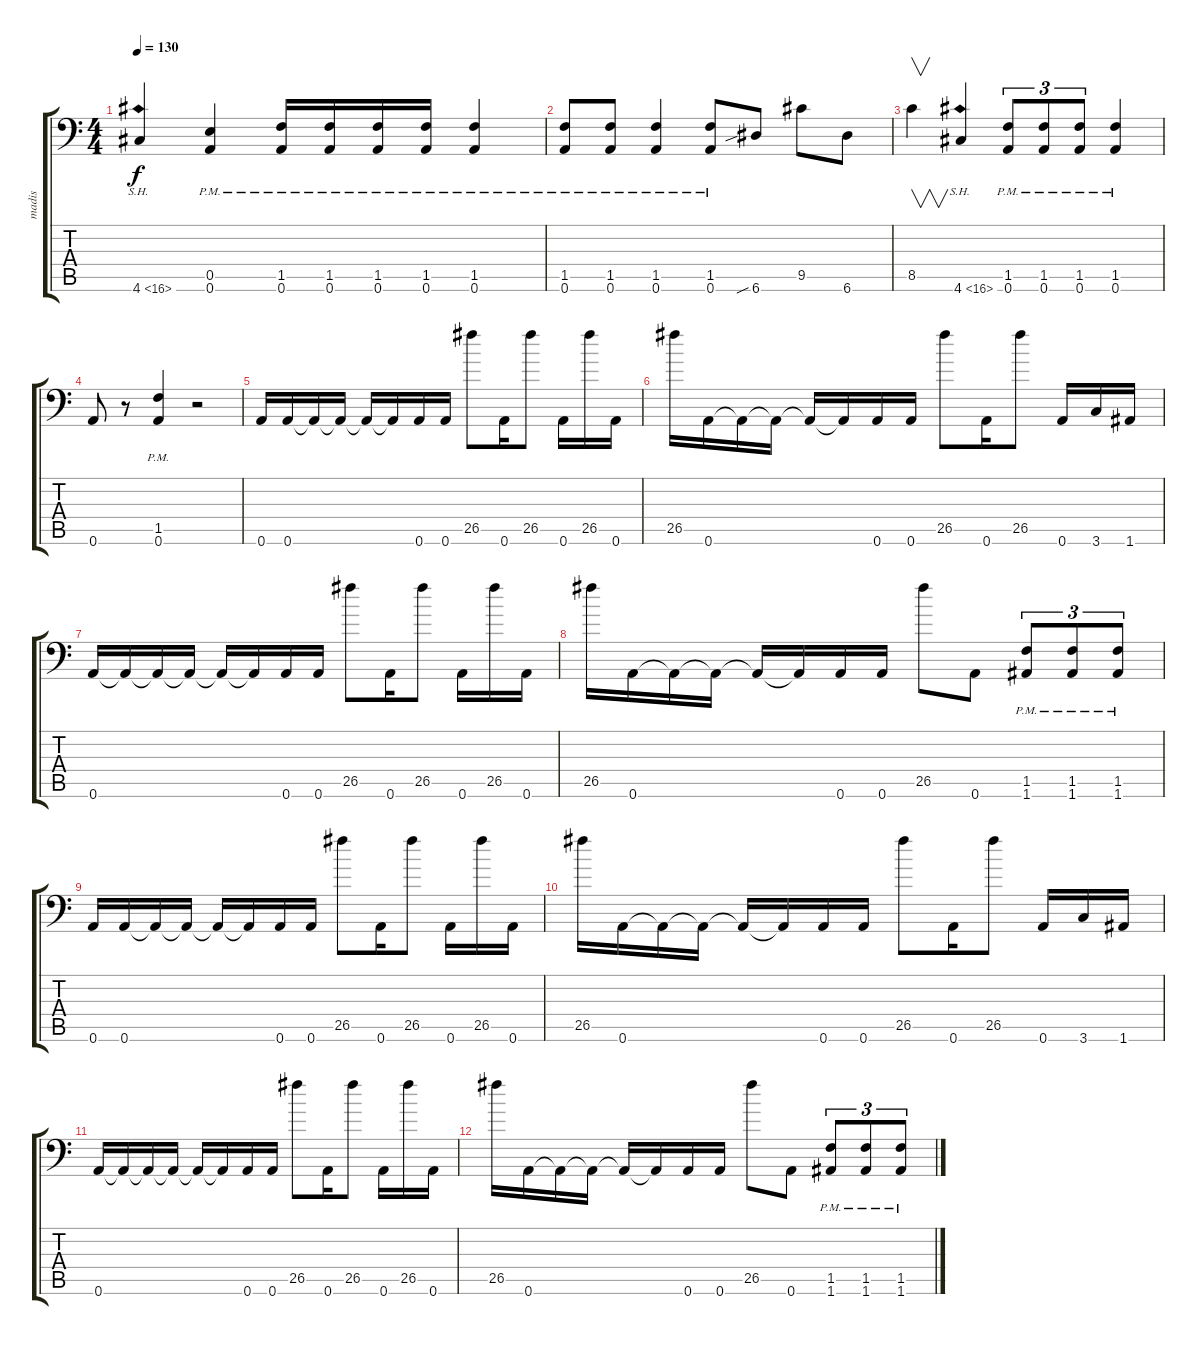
\track ("madis" "madis") {instrument distortionguitar}
\staff {score tabs}
\tuning (B3 G3 D3 A2 E2 A1) {hide}
\ts (4 4)
\tempo 130
\clef f4
\ks c
4.6{sh 12}.4{dy f instrument guitarharmonics} (0.5{pm} 0.6{pm}).4{instrument distortionguitar} (1.5{pm} 0.6{pm}).16 (1.5{pm} 0.6{pm}).16 (1.5{pm} 0.6{pm}).16 (1.5{pm} 0.6{pm}).16 (1.5{pm} 0.6{pm}).4 |
(1.5{pm} 0.6{pm}).8 (1.5{pm} 0.6{pm}).8 (1.5{pm} 0.6{pm}).4 (1.5{pm} 0.6{pm}).8 6.6{sib}.8 9.5.8 6.6.8 |
8.5.4{v} 4.6{sh 12}.4{instrument guitarharmonics} (1.5{pm} 0.6{pm}).8{tu (3 2) instrument distortionguitar} (1.5{pm} 0.6{pm}).8{tu (3 2)} (1.5{pm} 0.6{pm}).8{tu (3 2)} (1.5{pm} 0.6{pm}).4 |
0.6.8 r.8 (1.5{pm} 0.6{pm}).4 r.2 |
0.6.16 0.6.16 0.6{t}.16 0.6{t}.16 0.6{t}.16 0.6{t}.16 0.6.16 0.6.16 26.5.8{instrument guitarharmonics} 0.6.16{instrument distortionguitar} 26.5.8{instrument guitarharmonics} 0.6.16{instrument distortionguitar} 26.5.16{instrument guitarharmonics} 0.6.16{instrument distortionguitar} |
26.5.16{instrument guitarharmonics} 0.6.16{instrument distortionguitar} 0.6{t}.16 0.6{t}.16 0.6{t}.16 0.6{t}.16 0.6.16 0.6.16 26.5.8{instrument guitarharmonics} 0.6.16{instrument distortionguitar} 26.5.8{instrument guitarharmonics} 0.6.16{instrument distortionguitar} 3.6.16 1.6.16 |
0.6.16 0.6{t}.16 0.6{t}.16 0.6{t}.16 0.6{t}.16 0.6{t}.16 0.6.16 0.6.16 26.5.8{instrument guitarharmonics} 0.6.16{instrument distortionguitar} 26.5.8{instrument guitarharmonics} 0.6.16{instrument distortionguitar} 26.5.16{instrument guitarharmonics} 0.6.16{instrument distortionguitar} |
26.5.16{instrument guitarharmonics} 0.6.16{instrument distortionguitar} 0.6{t}.16 0.6{t}.16 0.6{t}.16 0.6{t}.16 0.6.16 0.6.16 26.5.8{instrument guitarharmonics} 0.6.8{instrument distortionguitar} (1.5{pm} 1.6{pm}).8{tu (3 2)} (1.5{pm} 1.6{pm}).8{tu (3 2)} (1.5{pm} 1.6{pm}).8{tu (3 2)} |
0.6.16 0.6.16 0.6{t}.16 0.6{t}.16 0.6{t}.16 0.6{t}.16 0.6.16 0.6.16 26.5.8{instrument guitarharmonics} 0.6.16{instrument distortionguitar} 26.5.8{instrument guitarharmonics} 0.6.16{instrument distortionguitar} 26.5.16{instrument guitarharmonics} 0.6.16{instrument distortionguitar} |
26.5.16{instrument guitarharmonics} 0.6.16{instrument distortionguitar} 0.6{t}.16 0.6{t}.16 0.6{t}.16 0.6{t}.16 0.6.16 0.6.16 26.5.8{instrument guitarharmonics} 0.6.16{instrument distortionguitar} 26.5.8{instrument guitarharmonics} 0.6.16{instrument distortionguitar} 3.6.16 1.6.16 |
0.6.16 0.6{t}.16 0.6{t}.16 0.6{t}.16 0.6{t}.16 0.6{t}.16 0.6.16 0.6.16 26.5.8{instrument guitarharmonics} 0.6.16{instrument distortionguitar} 26.5.8{instrument guitarharmonics} 0.6.16{instrument distortionguitar} 26.5.16{instrument guitarharmonics} 0.6.16{instrument distortionguitar} |
26.5.16{instrument guitarharmonics} 0.6.16{instrument distortionguitar} 0.6{t}.16 0.6{t}.16 0.6{t}.16 0.6{t}.16 0.6.16 0.6.16 26.5.8{instrument guitarharmonics} 0.6.8{instrument distortionguitar} (1.5{pm} 1.6{pm}).8{tu (3 2)} (1.5{pm} 1.6{pm}).8{tu (3 2)} (1.5{pm} 1.6{pm}).8{tu (3 2)}
